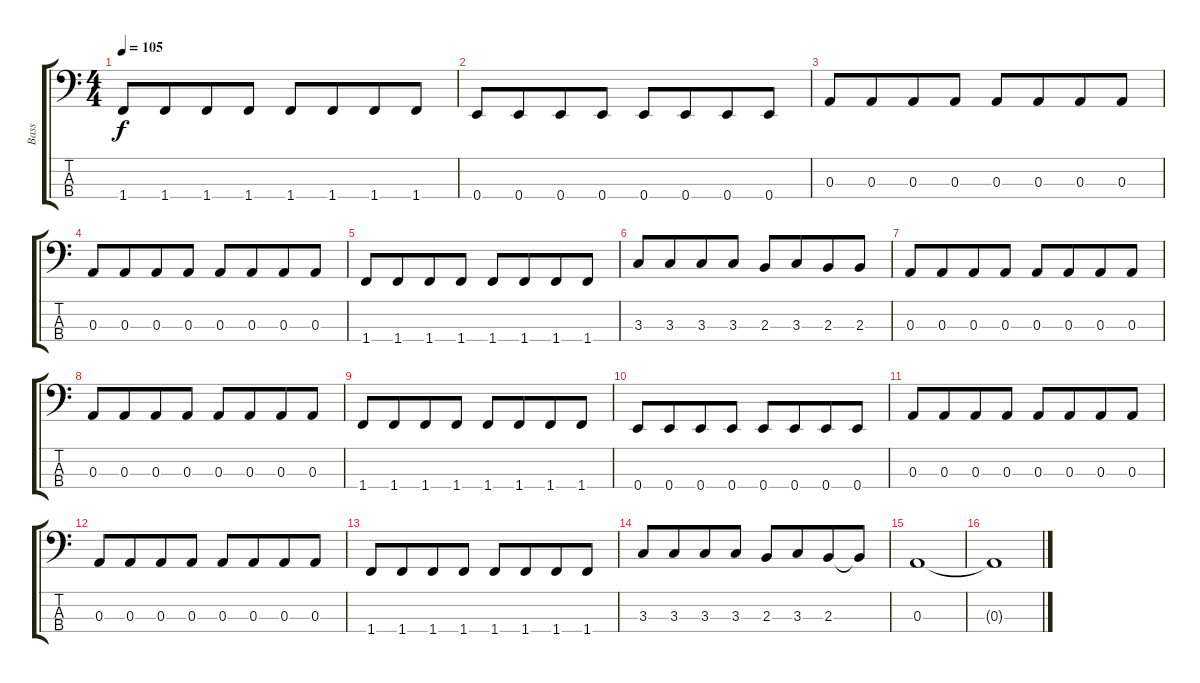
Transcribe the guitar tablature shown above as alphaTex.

\track ("Bass" "Bass") {instrument electricbassfinger}
\staff {score tabs}
\tuning (G2 D2 A1 E1) {hide}
\ts (4 4)
\tempo 105
\clef f4
\ks c
1.4.8{dy f} 1.4.8{beam merge} 1.4.8 1.4.8 1.4.8 1.4.8{beam merge} 1.4.8 1.4.8 |
0.4.8 0.4.8{beam merge} 0.4.8 0.4.8 0.4.8 0.4.8{beam merge} 0.4.8 0.4.8 |
0.3.8 0.3.8{beam merge} 0.3.8 0.3.8 0.3.8 0.3.8{beam merge} 0.3.8 0.3.8 |
0.3.8 0.3.8{beam merge} 0.3.8 0.3.8 0.3.8 0.3.8{beam merge} 0.3.8 0.3.8 |
1.4.8 1.4.8{beam merge} 1.4.8 1.4.8 1.4.8 1.4.8{beam merge} 1.4.8 1.4.8 |
3.3.8 3.3.8{beam merge} 3.3.8 3.3.8 2.3.8 3.3.8{beam merge} 2.3.8 2.3.8 |
0.3.8 0.3.8{beam merge} 0.3.8 0.3.8 0.3.8 0.3.8{beam merge} 0.3.8 0.3.8 |
0.3.8 0.3.8{beam merge} 0.3.8 0.3.8 0.3.8 0.3.8{beam merge} 0.3.8 0.3.8 |
1.4.8 1.4.8{beam merge} 1.4.8 1.4.8 1.4.8 1.4.8{beam merge} 1.4.8 1.4.8 |
0.4.8 0.4.8{beam merge} 0.4.8 0.4.8 0.4.8 0.4.8{beam merge} 0.4.8 0.4.8 |
0.3.8 0.3.8{beam merge} 0.3.8 0.3.8 0.3.8 0.3.8{beam merge} 0.3.8 0.3.8 |
0.3.8 0.3.8{beam merge} 0.3.8 0.3.8 0.3.8 0.3.8{beam merge} 0.3.8 0.3.8 |
1.4.8 1.4.8{beam merge} 1.4.8 1.4.8 1.4.8 1.4.8{beam merge} 1.4.8 1.4.8 |
3.3.8 3.3.8{beam merge} 3.3.8 3.3.8 2.3.8 3.3.8{beam merge} 2.3.8 2.3{t}.8 |
0.3.1 |
0.3{t}.1
